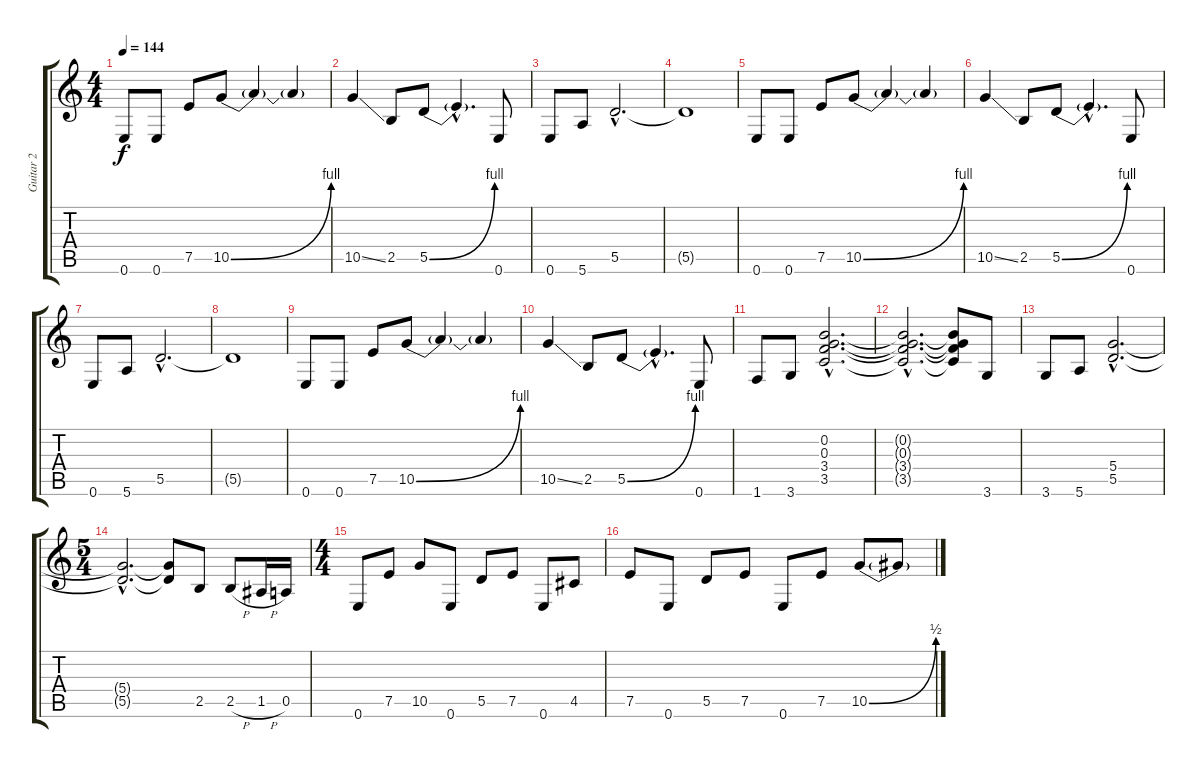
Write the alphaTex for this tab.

\track ("Guitar 2" "Guitar 2") {instrument overdrivenguitar}
\staff {score tabs}
\tuning (E4 B3 G3 D3 A2 E2) {hide}
\ts (4 4)
\tempo 144
\clef g2
\ks c
0.6.8{dy f} 0.6.8 7.5.8 10.5{be (bend 0 0 60 4)}.8 10.5{t}.4 10.5{t}.4 |
10.5{ss}.4 2.5.8 5.5{be (bend 0 0 60 4)}.8 5.5{hac t}.4{d} 0.6.8 |
0.6.8 5.6.8 5.5{hac}.2{d} |
5.5{t}.1 |
0.6.8 0.6.8 7.5.8 10.5{be (bend 0 0 60 4)}.8 10.5{t}.4 10.5{t}.4 |
10.5{ss}.4 2.5.8 5.5{be (bend 0 0 60 4)}.8 5.5{hac t}.4{d} 0.6.8 |
0.6.8 5.6.8 5.5{hac}.2{d} |
5.5{t}.1 |
0.6.8 0.6.8 7.5.8 10.5{be (bend 0 0 60 4)}.8 10.5{t}.4 10.5{t}.4 |
10.5{ss}.4 2.5.8 5.5{be (bend 0 0 60 4)}.8 5.5{hac t}.4{d} 0.6.8 |
1.6.8 3.6.8 (0.2{hac} 0.3{hac} 3.4{hac} 3.5{hac}).2{d} |
(0.2{hac t} 0.3{hac t} 3.4{hac t} 3.5{hac t}).2{d} (0.2{t} 0.3{t} 3.4{t} 3.5{t}).8 3.6.8 |
3.6.8 5.6.8 (5.4{hac} 5.5{hac}).2{d} |
\ts (5 4)
(5.4{hac t} 5.5{hac t}).2{d} (5.4{t} 5.5{t}).8 2.5.8 2.5{h}.8 1.5{h}.16 0.5.16 |
\ts (4 4)
0.6.8 7.5.8 10.5.8 0.6.8 5.5.8 7.5.8 0.6.8 4.5.8 |
7.5.8 0.6.8 5.5.8 7.5.8 0.6.8 7.5.8 10.5{be (bend 0 0 60 2)}.8 10.5{t}.8
